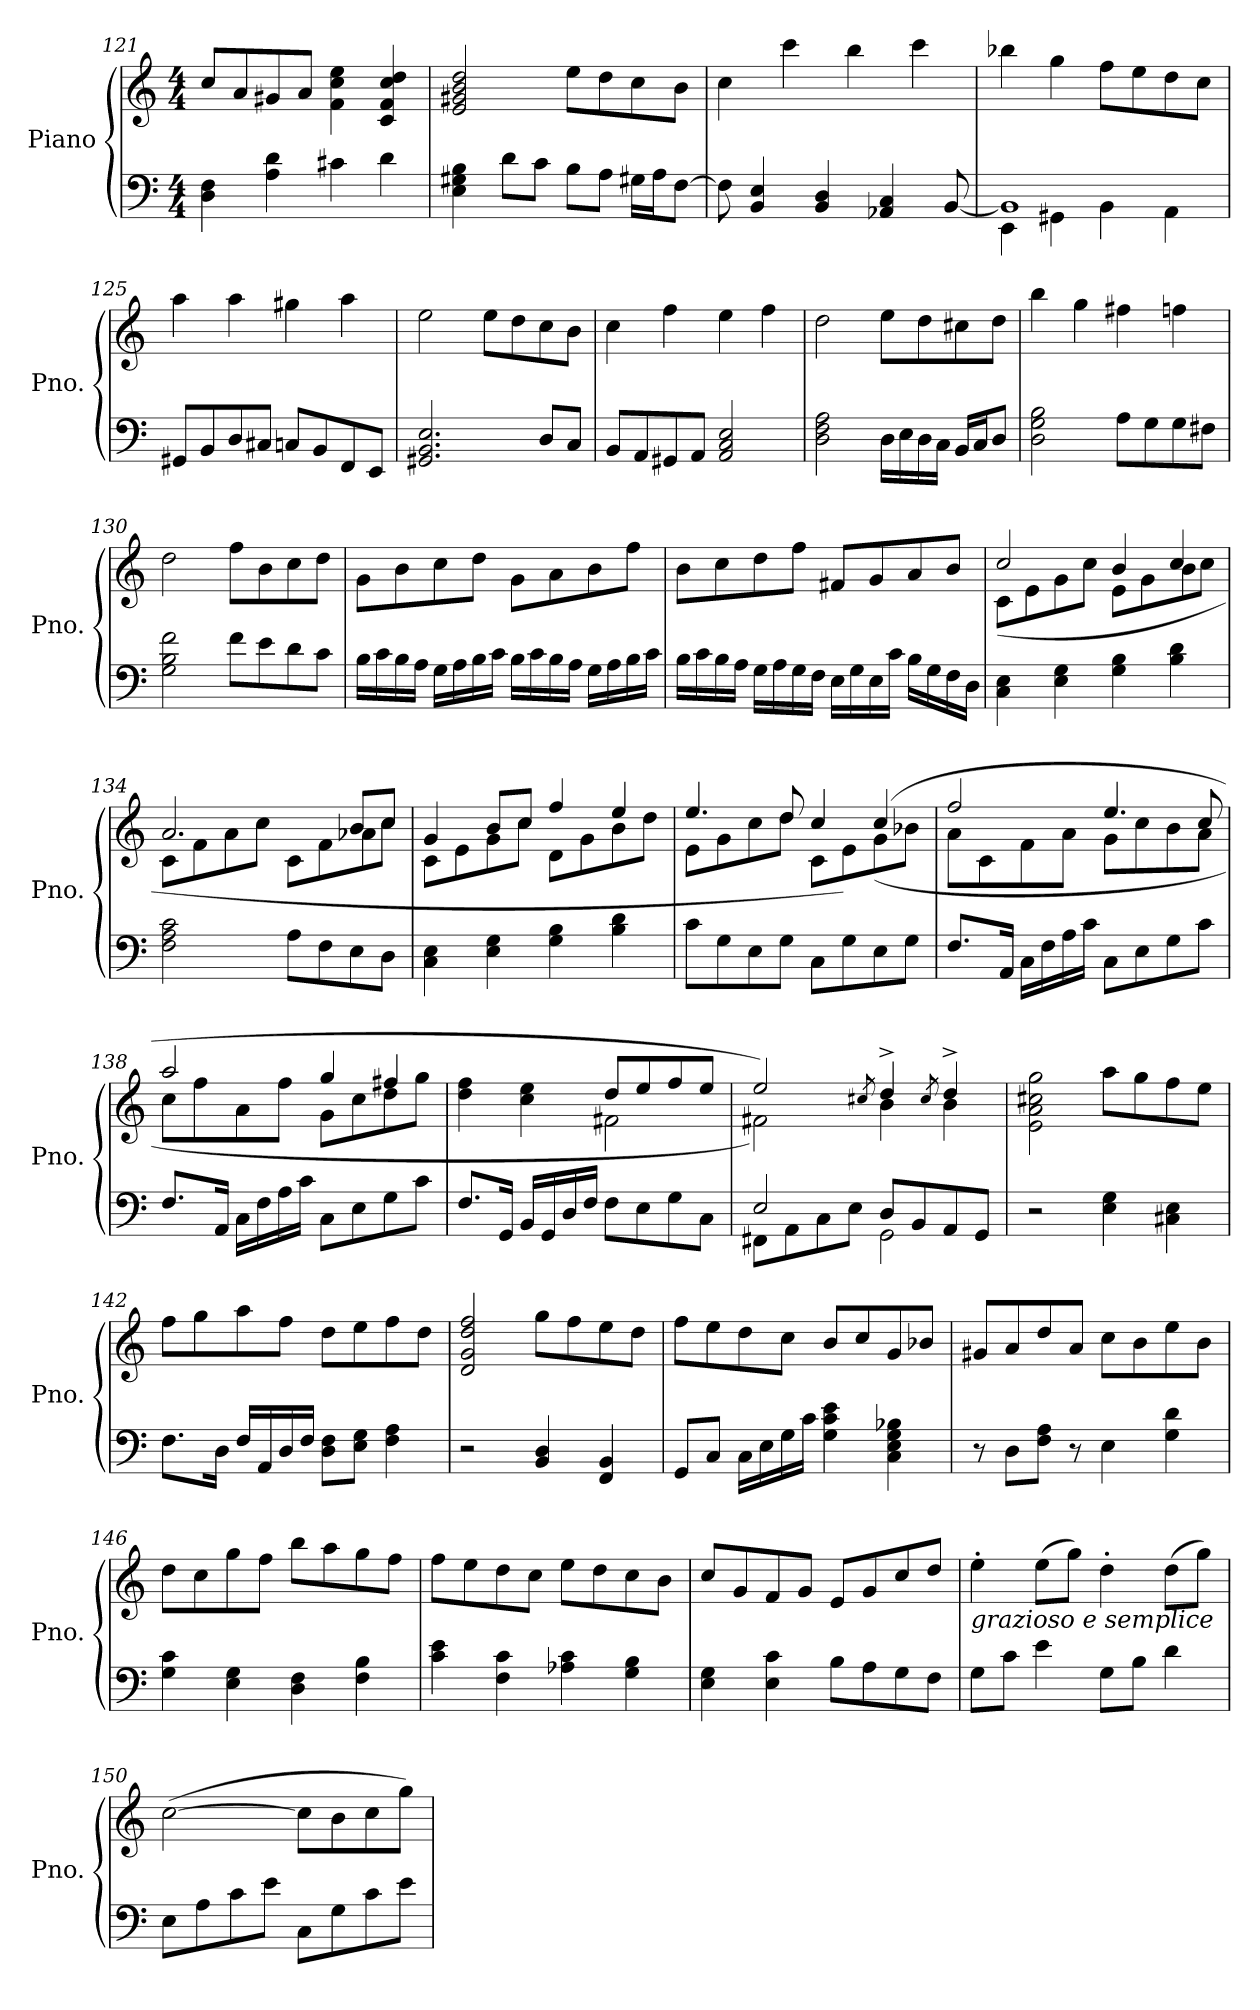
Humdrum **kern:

**kern	**kern
*part1	*part1
*staff2	*staff1
*I"Piano	*
*I'Pno.	*
!!LO:LB:g=z
*clefF4	*clefG2
*k[]	*k[]
*M4/4	*M4/4
=121	=121
4D\ 4F\	8cc/L
.	8a/
4A\ 4d\	8g#X/
.	8a/J
4c#X\	4f\ 4cc\ 4ee\
4d\	4c/ 4f/ 4cc/ 4dd/
=122	=122
4E\ 4G#X\ 4B\	2e/ 2g#X/ 2b/ 2dd/
8d\L	.
8c\J	.
8B\L	8ee\L
8A\J	8dd\
16G#X\LL	8cc\
16A\J	.
[8F\J	8b\J
=123	=123
8F\]	4cc\
4BB/ 4E/	.
.	4ccc\
4BB/ 4D/	.
.	4bb\
4AA-X/ 4C/	.
.	4ccc\
[8BB/	.
=124	=124
*^	*
1BB]	4EE\	4bb-X\
.	4GG#X\	4gg\
.	4BB\	8ff\L
.	.	8ee\
.	4AA\	8dd\
.	.	8cc\J
*v	*v	*
!!LO:PB:g=z
=125	=125
8GG#X/L	4aa\
8BB/	.
8D/	4aa\
8C#X/J	.
8Cn/L	4gg#X\
8BB/	.
8FF/	4aa\
8EE/J	.
=126	=126
2.GG#X/ 2.BB/ 2.E/	2ee\
.	8ee\L
.	8dd\
8D/L	8cc\
8C/J	8b\J
=127	=127
8BB/L	4cc\
8AA/	.
8GG#X/	4ff\
8AA/J	.
2AA/ 2C/ 2E/	4ee\
.	4ff\
=128	=128
2D\ 2F\ 2A\	2dd\
16D\LL	8ee\L
16E\	.
16D\	8dd\
16C\JJ	.
16BB/LL	8cc#X\
16C/J	.
8D/J	8dd\J
=129	=129
2D\ 2G\ 2B\	4bb\
.	4gg\
8A\L	4ff#X\
8G\	.
8G\	4ffn\
8F#X\J	.
!!LO:LB:g=z
=130	=130
2G\ 2B\ 2f\	2dd\
8f\L	8ff\L
8e\	8b\
8d\	8cc\
8c\J	8dd\J
=131	=131
16B\LL	8g\L
16c\	.
16B\	8b\
16A\JJ	.
16G\LL	8cc\
16A\	.
16B\	8dd\J
16c\JJ	.
16B\LL	8g\L
16c\	.
16B\	8a\
16A\JJ	.
16G\LL	8b\
16A\	.
16B\	8ff\J
16c\JJ	.
=132	=132
16B\LL	8b\L
16c\	.
16B\	8cc\
16A\JJ	.
16G\LL	8dd\
16A\	.
16G\	8ff\J
16F\JJ	.
16E\LL	8f#X/L
16G\	.
16E\	8g/
16c\JJ	.
16B\LL	8a/
16G\	.
16F\	8b/J
16D\JJ	.
!!LO:LB:g=z
=133	=133
*	*^
4C\ 4E\	2cc/	(8c\L
.	.	8e\
4E\ 4G\	.	8g\
.	.	8cc\J
4G\ 4B\	4b/	8e\L
.	.	8g\
4B\ 4d\	4cc/	8b\
.	.	8cc\J
=134	=134	=134
2F\ 2A\ 2c\	2.a/	8c\L
.	.	8f\
.	.	8a\
.	.	8cc\J
8A\L	.	8c\L
8F\	.	8f\
8E\	8b/L	8a-X\
8D\J	8cc/J	8cc\J
=135	=135	=135
4C\ 4E\	4g/	8c\L
.	.	8e\
4E\ 4G\	8b/L	8g\
.	8cc/J	8cc\J
4G\ 4B\	4ff/	8d\L
.	.	8g\
4B\ 4d\	4ee/	8b\
.	.	8dd\J
=136	=136	=136
8c\L	4.ee/	8e\L
8G\	.	8g\
8E\	.	8cc\
8G\J	8dd/	8dd\J
8C\L	4cc/	8c\L
8G\	.	8e\)
8E\	(4cc/	(8g\
8G\J	.	8b-X\J
!!LO:LB:g=z	!!
=137	=137	=137
8.F/L	2ff/	8a\L
.	.	8c\
16AA/Jk	.	.
16C\LL	.	8f\
16F\	.	.
16A\	.	8a\J
16c\JJ	.	.
8C\L	4.ee/	8g\L
8E\	.	8cc\
8G\	.	8b\
8c\J	8cc/	8a\J
=138	=138	=138
8.F/L	2aa/	8cc\L
.	.	8ff\
16AA/Jk	.	.
16C\LL	.	8a\
16F\	.	.
16A\	.	8ff\J
16c\JJ	.	.
8C\L	4gg/	8g\L
8E\	.	8cc\
8G\	4ff#X/	8dd\
8c\J	.	8gg\J
=139	=139	=139
8.F/L	4dd\ 4ff\	2ryy
16GG/Jk	.	.
16BB/LL	4cc\ 4ee\	.
16GG/	.	.
16D/	.	.
16F/JJ	.	.
8F\L	8dd/L	2f#X\
8E\	8ee/	.
8G\	8ff/	.
8C\J	8ee/J	.
=140	=140	=140
*^	*	*
2E/	8FF#X\L	2ee/)	2f#X\)
.	8AA\	.	.
.	8C\	.	.
.	8E\J	.	.
.	.	8qcc#X/	.
8D/L	2GG\	4dd^/	4b\
8BB/	.	.	.
.	.	8qcc#/	.
8AA/	.	4dd^/	4b\
8GG/J	.	.	.
*v	*v	*	*
*	*v	*v
!!LO:LB:g=z
=141	=141
2r	2e\ 2a\ 2cc#X\ 2gg\
4E\ 4G\	8aa\L
.	8gg\
4C#X\ 4E\	8ff\
.	8ee\J
=142	=142
8.F\L	8ff\L
.	8gg\
16D\Jk	.
16F/LL	8aa\
16AA/	.
16D/	8ff\J
16F/JJ	.
8D\ 8F\L	8dd\L
8E\ 8G\J	8ee\
4F\ 4A\	8ff\
.	8dd\J
=143	=143
2r	2d/ 2g/ 2dd/ 2ff/
4BB/ 4D/	8gg\L
.	8ff\
4FF/ 4BB/	8ee\
.	8dd\J
=144	=144
8GG/L	8ff\L
8C/J	8ee\
16C\LL	8dd\
16E\	.
16G\	8cc\J
16c\JJ	.
4G\ 4c\ 4e\	8b/L
.	8cc/
4C\ 4E\ 4G\ 4B-X\	8g/
.	8b-X/J
!!LO:PB:g=z
=145	=145
8r	8g#X/L
8D\L	8a/
8F\ 8A\J	8dd/
8r	8a/J
4E\	8cc\L
.	8b\
4G\ 4d\	8ee\
.	8b\J
=146	=146
4G\ 4c\	8dd\L
.	8cc\
4E\ 4G\	8gg\
.	8ff\J
4D\ 4F\	8bb\L
.	8aa\
4F\ 4B\	8gg\
.	8ff\J
=147	=147
4c\ 4e\	8ff\L
.	8ee\
4F\ 4c\	8dd\
.	8cc\J
4A-X\ 4c\	8ee\L
.	8dd\
4G\ 4B\	8cc\
.	8b\J
=148	=148
4E\ 4G\	8cc/L
.	8g/
4E\ 4c\	8f/
.	8g/J
8B\L	8e/L
8A\	8g/
8G\	8cc/
8F\J	8dd/J
=149	=149
!	!LO:TX:b:i:t=grazioso e semplice
8G\L	4ee'\
8c\J	.
4e\	(8ee\L
.	8gg\J)
8G\L	4dd'\
8B\J	.
4d\	(8dd\L
.	8gg\J)
!!LO:LB:g=z
=150	=150
8E\L	([2cc\
8A\	.
8c\	.
8e\J	.
8C\L	8cc\L]
8G\	8b\
8c\	8cc\
8e\J	8gg\J)
=	=
*-	*-
